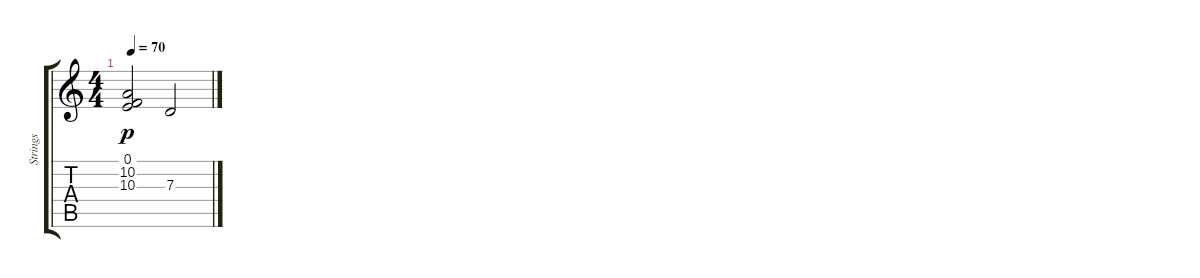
\track ("Strings             " "Strings   ") {instrument stringensemble2}
\staff {score tabs}
\tuning (E4 B3 G3 D3 A2 E2) {hide}
\ts (4 4)
\tempo 70
\clef g2
\ks c
(0.1 10.2 10.3).2{dy p} 7.3.2
